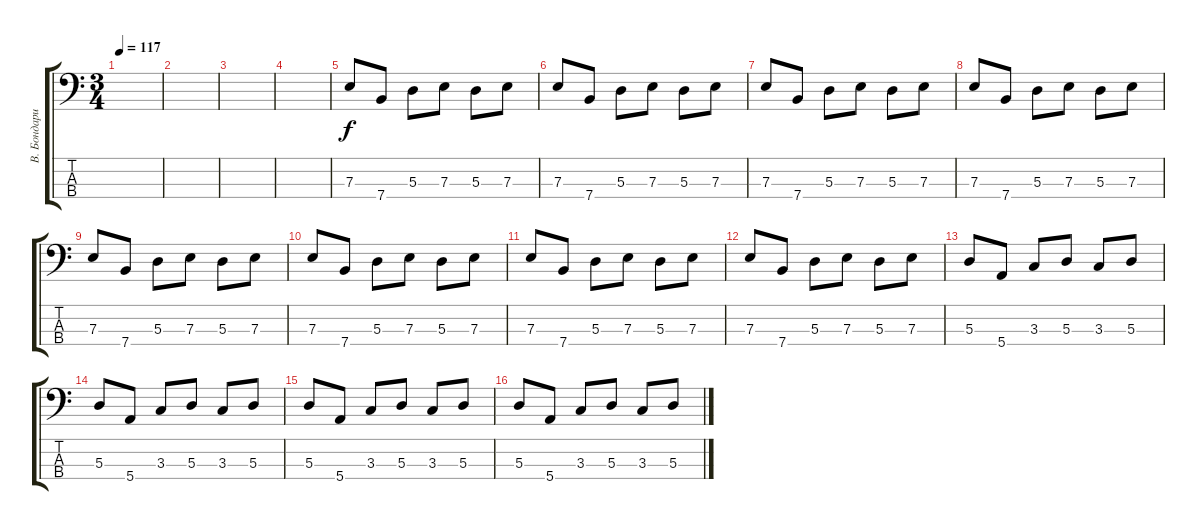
\track ("В. Бондарик" "В. Бондари") {instrument electricbasspick}
\staff {score tabs}
\tuning (G2 D2 A1 E1) {hide}
\ts (3 4)
\tempo 117
\clef f4
\ks c
|
|
|
|
7.3.8 7.4.8 5.3.8 7.3.8 5.3.8 7.3.8 |
7.3.8 7.4.8 5.3.8 7.3.8 5.3.8 7.3.8 |
7.3.8 7.4.8 5.3.8 7.3.8 5.3.8 7.3.8 |
7.3.8 7.4.8 5.3.8 7.3.8 5.3.8 7.3.8 |
7.3.8 7.4.8 5.3.8 7.3.8 5.3.8 7.3.8 |
7.3.8 7.4.8 5.3.8 7.3.8 5.3.8 7.3.8 |
7.3.8 7.4.8 5.3.8 7.3.8 5.3.8 7.3.8 |
7.3.8 7.4.8 5.3.8 7.3.8 5.3.8 7.3.8 |
5.3.8 5.4.8 3.3.8 5.3.8 3.3.8 5.3.8 |
5.3.8 5.4.8 3.3.8 5.3.8 3.3.8 5.3.8 |
5.3.8 5.4.8 3.3.8 5.3.8 3.3.8 5.3.8 |
5.3.8 5.4.8 3.3.8 5.3.8 3.3.8 5.3.8
